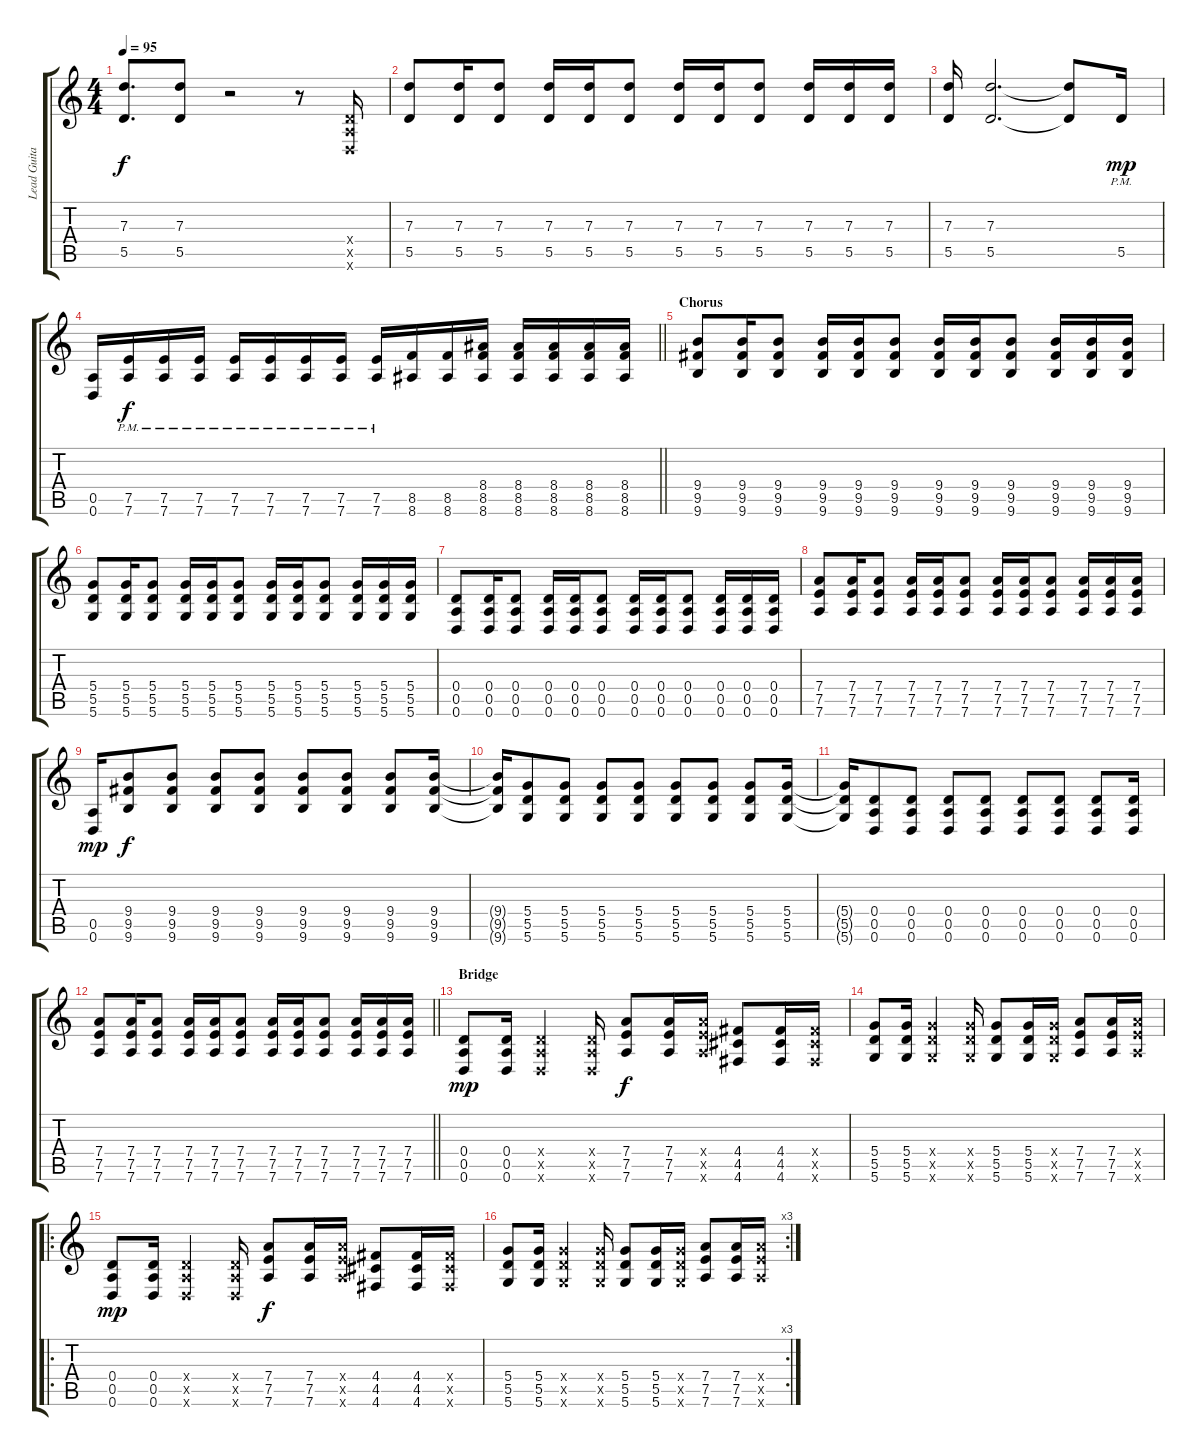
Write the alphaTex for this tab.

\track ("Lead Guitar" "Lead Guita") {instrument distortionguitar}
\staff {score tabs}
\tuning (E4 B3 G3 D3 A2 D2) {hide}
\ts (4 4)
\tempo 95
\clef g2
\ks c
(7.3 5.5).8{d dy f} (7.3 5.5).8 r.2 r.8 (0.4{x} 0.5{x} 0.6{x}).16 |
(7.3 5.5).8 (7.3 5.5).16 (7.3 5.5).8 (7.3 5.5).16 (7.3 5.5).16 (7.3 5.5).8 (7.3 5.5).16 (7.3 5.5).16 (7.3 5.5).8 (7.3 5.5).16 (7.3 5.5).16 (7.3 5.5).16 |
(7.3 5.5).16 (7.3 5.5).2{d} (7.3{t} 5.5{t}).8 5.5{pm}.16{dy mp} |
\barLineRight lightlight
(0.5 0.6).16 (7.5{pm} 7.6{pm}).16{dy f} (7.5{pm} 7.6{pm}).16 (7.5{pm} 7.6{pm}).16 (7.5{pm} 7.6{pm}).16 (7.5{pm} 7.6{pm}).16 (7.5{pm} 7.6{pm}).16 (7.5{pm} 7.6{pm}).16 (7.5{pm} 7.6{pm}).16 (8.5 8.6).16 (8.5 8.6).16 (8.4 8.5 8.6).16 (8.4 8.5 8.6).16 (8.4 8.5 8.6).16 (8.4 8.5 8.6).16 (8.4 8.5 8.6).16 |
\section ("" "Chorus")
(9.4 9.5 9.6).8 (9.4 9.5 9.6).16 (9.4 9.5 9.6).8 (9.4 9.5 9.6).16 (9.4 9.5 9.6).16 (9.4 9.5 9.6).8 (9.4 9.5 9.6).16 (9.4 9.5 9.6).16 (9.4 9.5 9.6).8 (9.4 9.5 9.6).16 (9.4 9.5 9.6).16 (9.4 9.5 9.6).16 |
(5.4 5.5 5.6).8 (5.4 5.5 5.6).16 (5.4 5.5 5.6).8 (5.4 5.5 5.6).16 (5.4 5.5 5.6).16 (5.4 5.5 5.6).8 (5.4 5.5 5.6).16 (5.4 5.5 5.6).16 (5.4 5.5 5.6).8 (5.4 5.5 5.6).16 (5.4 5.5 5.6).16 (5.4 5.5 5.6).16 |
(0.4 0.5 0.6).8 (0.4 0.5 0.6).16 (0.4 0.5 0.6).8 (0.4 0.5 0.6).16 (0.4 0.5 0.6).16 (0.4 0.5 0.6).8 (0.4 0.5 0.6).16 (0.4 0.5 0.6).16 (0.4 0.5 0.6).8 (0.4 0.5 0.6).16 (0.4 0.5 0.6).16 (0.4 0.5 0.6).16 |
(7.4 7.5 7.6).8 (7.4 7.5 7.6).16 (7.4 7.5 7.6).8 (7.4 7.5 7.6).16 (7.4 7.5 7.6).16 (7.4 7.5 7.6).8 (7.4 7.5 7.6).16 (7.4 7.5 7.6).16 (7.4 7.5 7.6).8 (7.4 7.5 7.6).16 (7.4 7.5 7.6).16 (7.4 7.5 7.6).16 |
(0.5 0.6).16{dy mp} (9.4 9.5 9.6).8{dy f} (9.4 9.5 9.6).8 (9.4 9.5 9.6).8 (9.4 9.5 9.6).8 (9.4 9.5 9.6).8 (9.4 9.5 9.6).8 (9.4 9.5 9.6).8 (9.4 9.5 9.6).16 |
(9.4{t} 9.5{t} 9.6{t}).16 (5.4 5.5 5.6).8 (5.4 5.5 5.6).8 (5.4 5.5 5.6).8 (5.4 5.5 5.6).8 (5.4 5.5 5.6).8 (5.4 5.5 5.6).8 (5.4 5.5 5.6).8 (5.4 5.5 5.6).16 |
(5.4{t} 5.5{t} 5.6{t}).16 (0.4 0.5 0.6).8 (0.4 0.5 0.6).8 (0.4 0.5 0.6).8 (0.4 0.5 0.6).8 (0.4 0.5 0.6).8 (0.4 0.5 0.6).8 (0.4 0.5 0.6).8 (0.4 0.5 0.6).16 |
\barLineRight lightlight
(7.4 7.5 7.6).8 (7.4 7.5 7.6).16 (7.4 7.5 7.6).8 (7.4 7.5 7.6).16 (7.4 7.5 7.6).16 (7.4 7.5 7.6).8 (7.4 7.5 7.6).16 (7.4 7.5 7.6).16 (7.4 7.5 7.6).8 (7.4 7.5 7.6).16 (7.4 7.5 7.6).16 (7.4 7.5 7.6).16 |
\section ("" "Bridge")
(0.4 0.5 0.6).8{dy mp} (0.4 0.5 0.6).16 (0.4{x} 0.5{x} 0.6{x}).4 (0.4{x} 0.5{x} 0.6{x}).16 (7.4 7.5 7.6).8{dy f} (7.4 7.5 7.6).16 (7.4{x} 7.5{x} 7.6{x}).16 (4.4 4.5 4.6).8 (4.4 4.5 4.6).16 (4.4{x} 4.5{x} 4.6{x}).16 |
(5.4 5.5 5.6).8 (5.4 5.5 5.6).16 (5.4{x} 5.5{x} 5.6{x}).4 (5.4{x} 5.5{x} 5.6{x}).16 (5.4 5.5 5.6).8 (5.4 5.5 5.6).16 (5.4{x} 5.5{x} 5.6{x}).16 (7.4 7.5 7.6).8 (7.4 7.5 7.6).16 (7.4{x} 7.5{x} 7.6{x}).16 |
\ro
(0.4 0.5 0.6).8{dy mp} (0.4 0.5 0.6).16 (0.4{x} 0.5{x} 0.6{x}).4 (0.4{x} 0.5{x} 0.6{x}).16 (7.4 7.5 7.6).8{dy f} (7.4 7.5 7.6).16 (7.4{x} 7.5{x} 7.6{x}).16 (4.4 4.5 4.6).8 (4.4 4.5 4.6).16 (4.4{x} 4.5{x} 4.6{x}).16 |
\rc 3
(5.4 5.5 5.6).8 (5.4 5.5 5.6).16 (5.4{x} 5.5{x} 5.6{x}).4 (5.4{x} 5.5{x} 5.6{x}).16 (5.4 5.5 5.6).8 (5.4 5.5 5.6).16 (5.4{x} 5.5{x} 5.6{x}).16 (7.4 7.5 7.6).8 (7.4 7.5 7.6).16 (7.4{x} 7.5{x} 7.6{x}).16
